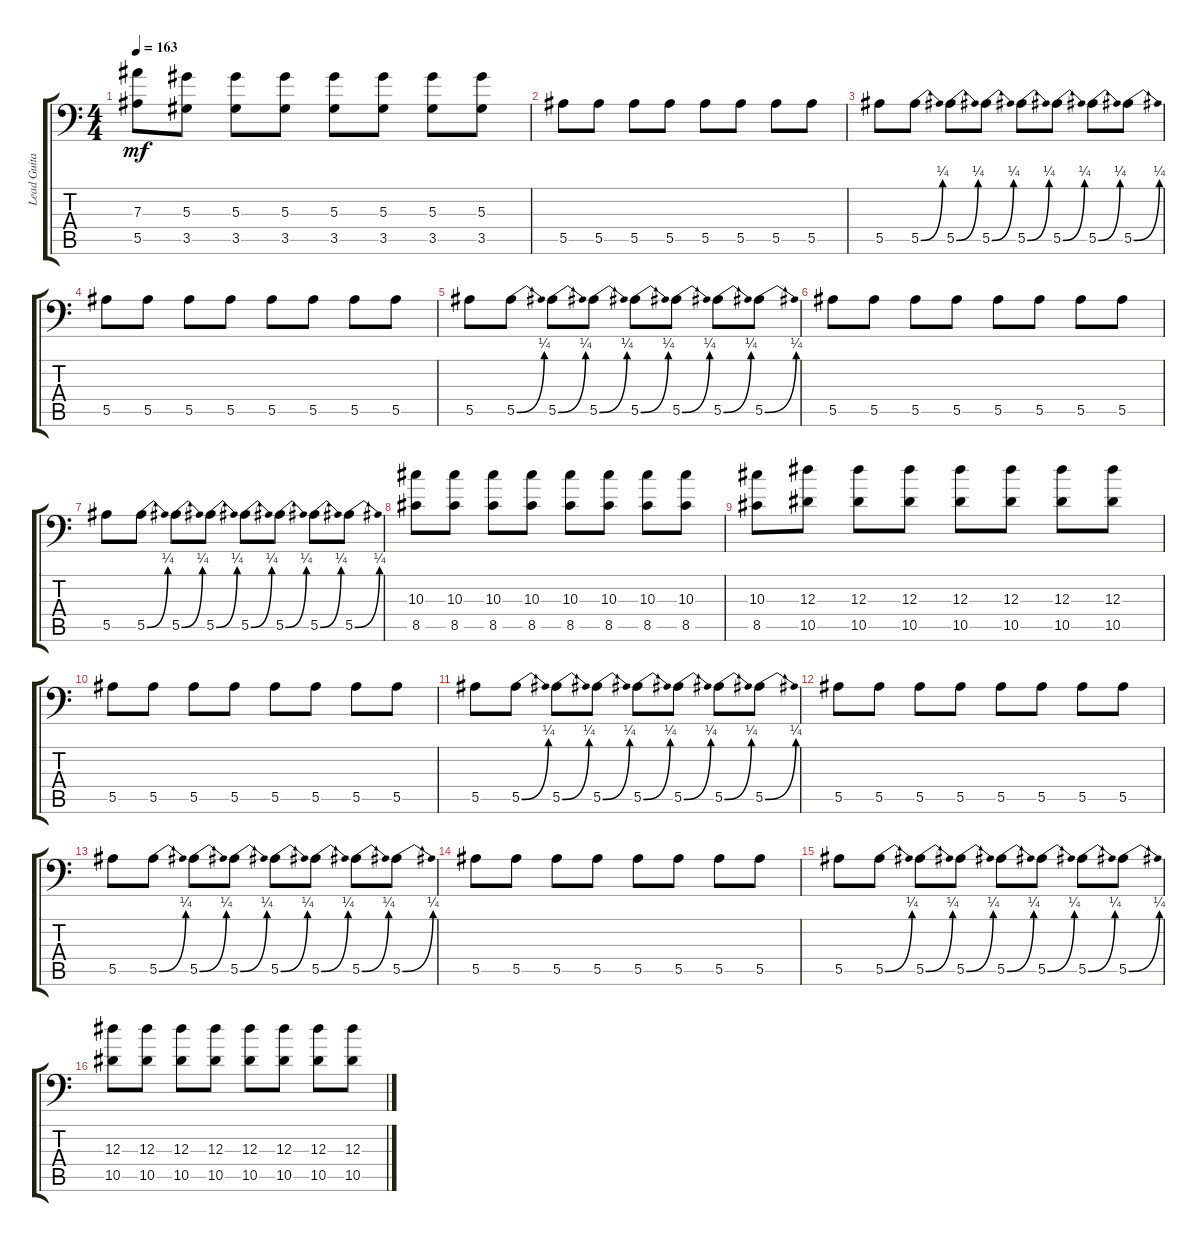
\track ("Lead Guitar" "Lead Guita") {instrument overdrivenguitar}
\staff {score tabs}
\tuning (C4 G3 Eb3 Bb2 F2 Bb1) {hide}
\ts (4 4)
\tempo 163
\clef f4
\ks c
(7.3 5.5).8{dy mf} (5.3 3.5).8 (5.3 3.5).8 (5.3 3.5).8 (5.3 3.5).8 (5.3 3.5).8 (5.3 3.5).8 (5.3 3.5).8 |
\section ("" "")
5.5.8{txt ""} 5.5.8 5.5.8 5.5.8 5.5.8 5.5.8 5.5.8 5.5.8 |
5.5.8 5.5{be (bend 0 0 60 1)}.8 5.5{be (bend 0 0 60 1)}.8 5.5{be (bend 0 0 60 1)}.8 5.5{be (bend 0 0 60 1)}.8 5.5{be (bend 0 0 60 1)}.8 5.5{be (bend 0 0 60 1)}.8 5.5{be (bend 0 0 60 1)}.8 |
5.5.8 5.5.8 5.5.8 5.5.8 5.5.8 5.5.8 5.5.8 5.5.8 |
5.5.8 5.5{be (bend 0 0 60 1)}.8 5.5{be (bend 0 0 60 1)}.8 5.5{be (bend 0 0 60 1)}.8 5.5{be (bend 0 0 60 1)}.8 5.5{be (bend 0 0 60 1)}.8 5.5{be (bend 0 0 60 1)}.8 5.5{be (bend 0 0 60 1)}.8 |
5.5.8 5.5.8 5.5.8 5.5.8 5.5.8 5.5.8 5.5.8 5.5.8 |
5.5.8 5.5{be (bend 0 0 60 1)}.8 5.5{be (bend 0 0 60 1)}.8 5.5{be (bend 0 0 60 1)}.8 5.5{be (bend 0 0 60 1)}.8 5.5{be (bend 0 0 60 1)}.8 5.5{be (bend 0 0 60 1)}.8 5.5{be (bend 0 0 60 1)}.8 |
(10.3 8.5).8 (10.3 8.5).8 (10.3 8.5).8 (10.3 8.5).8 (10.3 8.5).8 (10.3 8.5).8 (10.3 8.5).8 (10.3 8.5).8 |
(10.3 8.5).8 (12.3 10.5).8 (12.3 10.5).8 (12.3 10.5).8 (12.3 10.5).8 (12.3 10.5).8 (12.3 10.5).8 (12.3 10.5).8 |
5.5.8 5.5.8 5.5.8 5.5.8 5.5.8 5.5.8 5.5.8 5.5.8 |
5.5.8 5.5{be (bend 0 0 60 1)}.8 5.5{be (bend 0 0 60 1)}.8 5.5{be (bend 0 0 60 1)}.8 5.5{be (bend 0 0 60 1)}.8 5.5{be (bend 0 0 60 1)}.8 5.5{be (bend 0 0 60 1)}.8 5.5{be (bend 0 0 60 1)}.8 |
5.5.8 5.5.8 5.5.8 5.5.8 5.5.8 5.5.8 5.5.8 5.5.8 |
5.5.8 5.5{be (bend 0 0 60 1)}.8 5.5{be (bend 0 0 60 1)}.8 5.5{be (bend 0 0 60 1)}.8 5.5{be (bend 0 0 60 1)}.8 5.5{be (bend 0 0 60 1)}.8 5.5{be (bend 0 0 60 1)}.8 5.5{be (bend 0 0 60 1)}.8 |
5.5.8 5.5.8 5.5.8 5.5.8 5.5.8 5.5.8 5.5.8 5.5.8 |
5.5.8 5.5{be (bend 0 0 60 1)}.8 5.5{be (bend 0 0 60 1)}.8 5.5{be (bend 0 0 60 1)}.8 5.5{be (bend 0 0 60 1)}.8 5.5{be (bend 0 0 60 1)}.8 5.5{be (bend 0 0 60 1)}.8 5.5{be (bend 0 0 60 1)}.8 |
(12.3 10.5).8 (12.3 10.5).8 (12.3 10.5).8 (12.3 10.5).8 (12.3 10.5).8 (12.3 10.5).8 (12.3 10.5).8 (12.3 10.5).8
